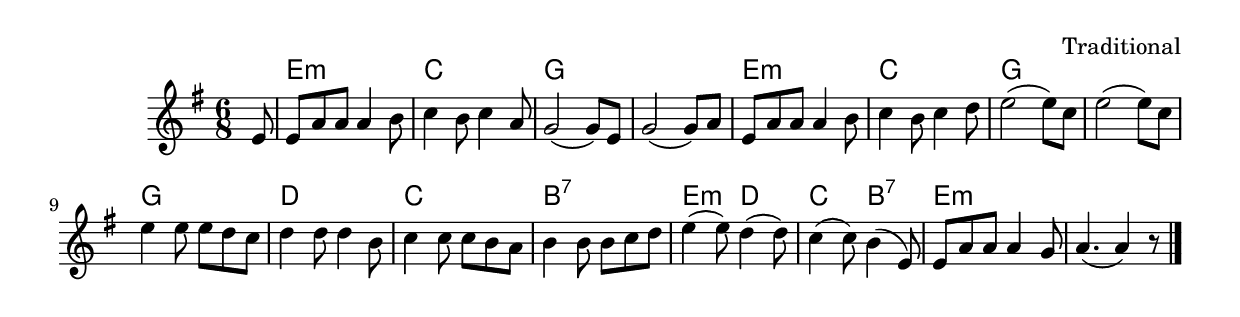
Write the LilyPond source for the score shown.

\version "2.16.0"

\header {
  %title = "Johnny I hardly knew ye"
  composer = "Traditional"
}

<<  
  \chords {s8 e1*6/8:m c g1*12/8 e1*6/8:m c g1*12/8 g1*6/8 d1*6/8 c b:7 e1*3/8:m d c b:7 e1*12/8:m}
  \relative c'
  {
    \time 6/8
    \key g \major			
    \partial 8 e8 | 
    e a a a4 b 8 | 
    c4 b8 c4 a8 |
    g2 ( g8) e | 
    g2 ( g8) a | 
    e a a a4 b8 |
    c4 b8 c4 d8 | 
    e2( e8) c8 | 
    e2( e8) c8 |
    e4 e8 e d c | 
    d4 d8 d4 b8 | 
    c4 c8 c b a |
    b4 b8 b c d | 
    e4( e8) d4( d8) | 
    c4( c8) b4( e,8) |
    e a a a4 g8 | 
    a4.( a4) r8 \bar "|."
  } 
>>
